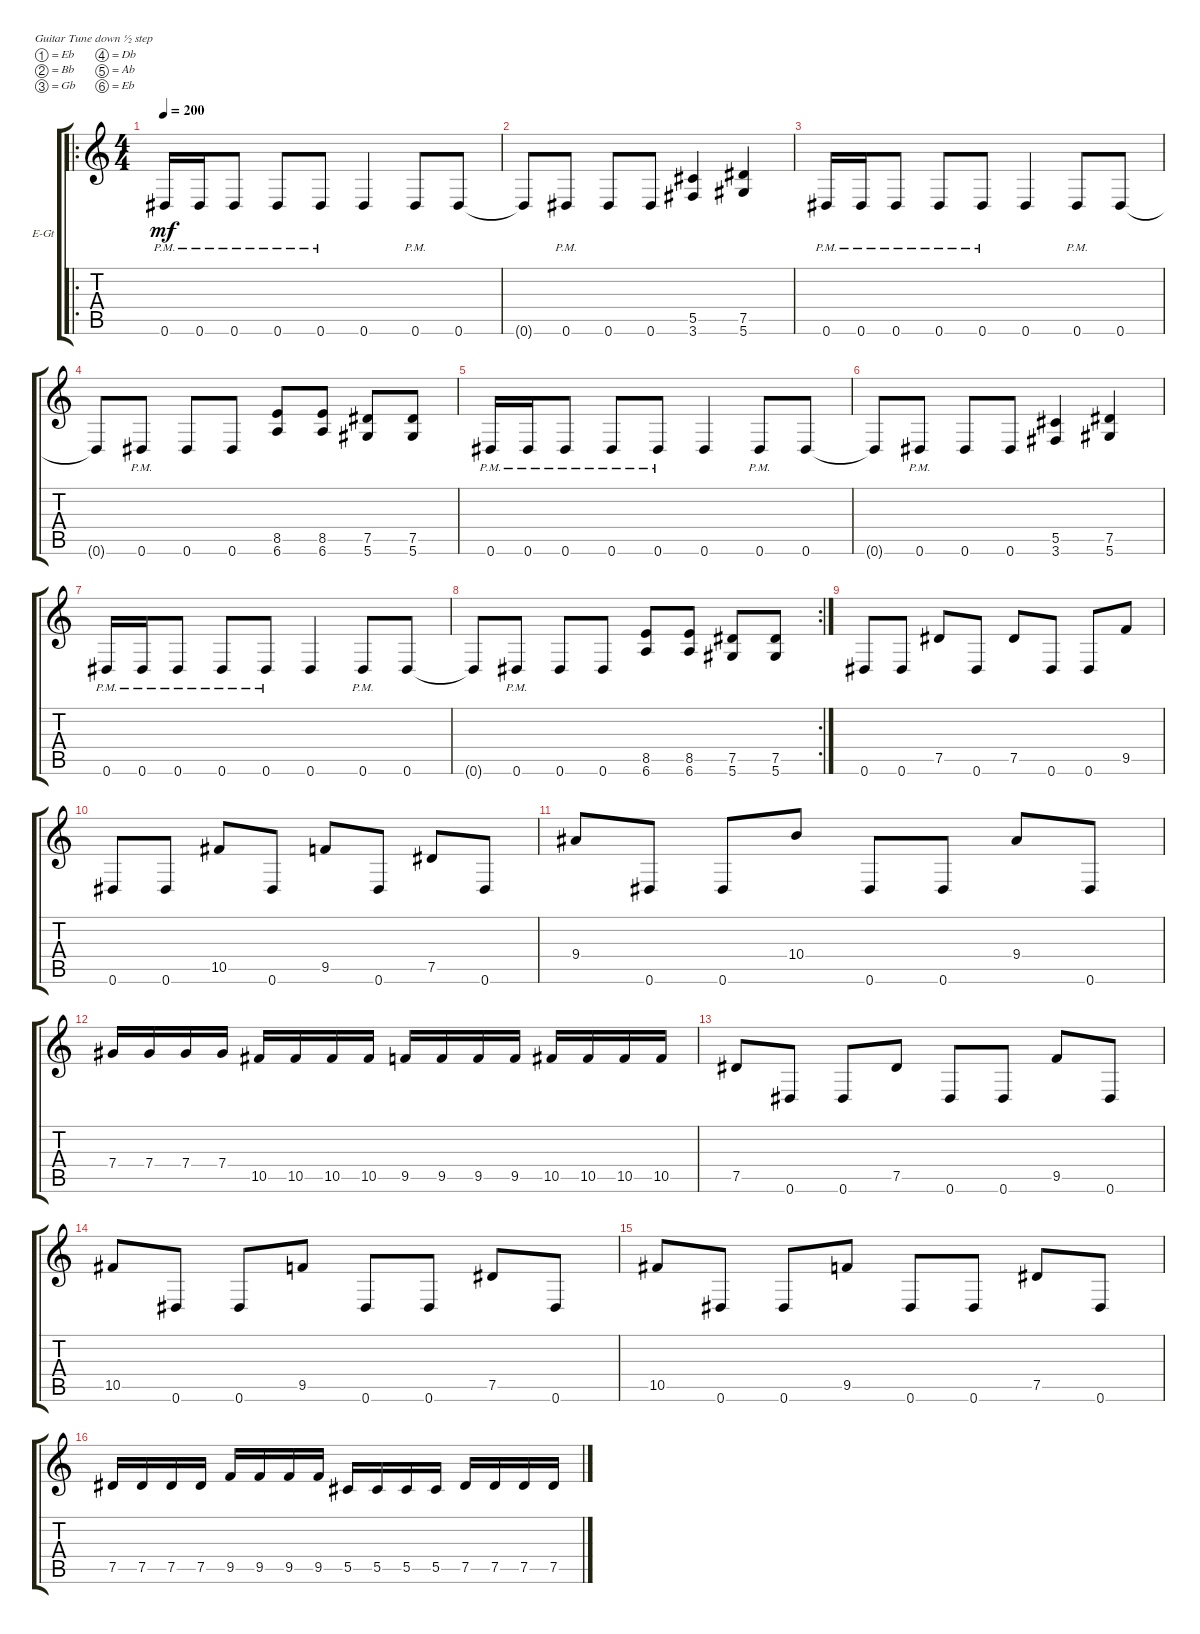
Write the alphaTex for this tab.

\bracketExtendMode groupsimilarinstruments
\firstSystemTrackNameOrientation horizontal
\otherSystemsTrackNameOrientation horizontal
\track ("Electric Guitar 1" "E-Gt") {instrument distortionguitar}
\staff {score tabs}
\tuning (Eb4 Bb3 Gb3 Db3 Ab2 Eb2)
\ro
\ts (4 4)
\tempo 200
\clef g2
\ks c
0.6{pm}.16{dy mf} 0.6{pm}.16 0.6{pm}.8 0.6{pm}.8 0.6{pm}.8 0.6.4 0.6{pm}.8 0.6.8 |
0.6{t}.8 0.6{pm}.8 0.6.8 0.6.8 (3.6 5.5).4 (5.6 7.5).4 |
0.6{pm}.16 0.6{pm}.16 0.6{pm}.8 0.6{pm}.8 0.6{pm}.8 0.6.4 0.6{pm}.8 0.6.8 |
0.6{t}.8 0.6{pm}.8 0.6.8 0.6.8 (6.6 8.5).8 (6.6 8.5).8 (5.6 7.5).8 (5.6 7.5).8 |
0.6{pm}.16 0.6{pm}.16 0.6{pm}.8 0.6{pm}.8 0.6{pm}.8 0.6.4 0.6{pm}.8 0.6.8 |
0.6{t}.8 0.6{pm}.8 0.6.8 0.6.8 (3.6 5.5).4 (5.6 7.5).4 |
0.6{pm}.16 0.6{pm}.16 0.6{pm}.8 0.6{pm}.8 0.6{pm}.8 0.6.4 0.6{pm}.8 0.6.8 |
\rc 2
0.6{t}.8 0.6{pm}.8 0.6.8 0.6.8 (6.6 8.5).8 (6.6 8.5).8 (5.6 7.5).8 (5.6 7.5).8 |
0.6.8 0.6.8 7.5.8 0.6.8 7.5.8 0.6.8 0.6.8 9.5.8 |
0.6.8 0.6.8 10.5.8 0.6.8 9.5.8 0.6.8 7.5.8 0.6.8 |
9.4.8 0.6.8 0.6.8 10.4.8 0.6.8 0.6.8 9.4.8 0.6.8 |
7.4.16 7.4.16 7.4.16 7.4.16 10.5.16 10.5.16 10.5.16 10.5.16 9.5.16 9.5.16 9.5.16 9.5.16 10.5.16 10.5.16 10.5.16 10.5.16 |
7.5.8 0.6.8 0.6.8 7.5.8 0.6.8 0.6.8 9.5.8 0.6.8 |
10.5.8 0.6.8 0.6.8 9.5.8 0.6.8 0.6.8 7.5.8 0.6.8 |
10.5.8 0.6.8 0.6.8 9.5.8 0.6.8 0.6.8 7.5.8 0.6.8 |
7.5.16 7.5.16 7.5.16 7.5.16 9.5.16 9.5.16 9.5.16 9.5.16 5.5.16 5.5.16 5.5.16 5.5.16 7.5.16 7.5.16 7.5.16 7.5.16
